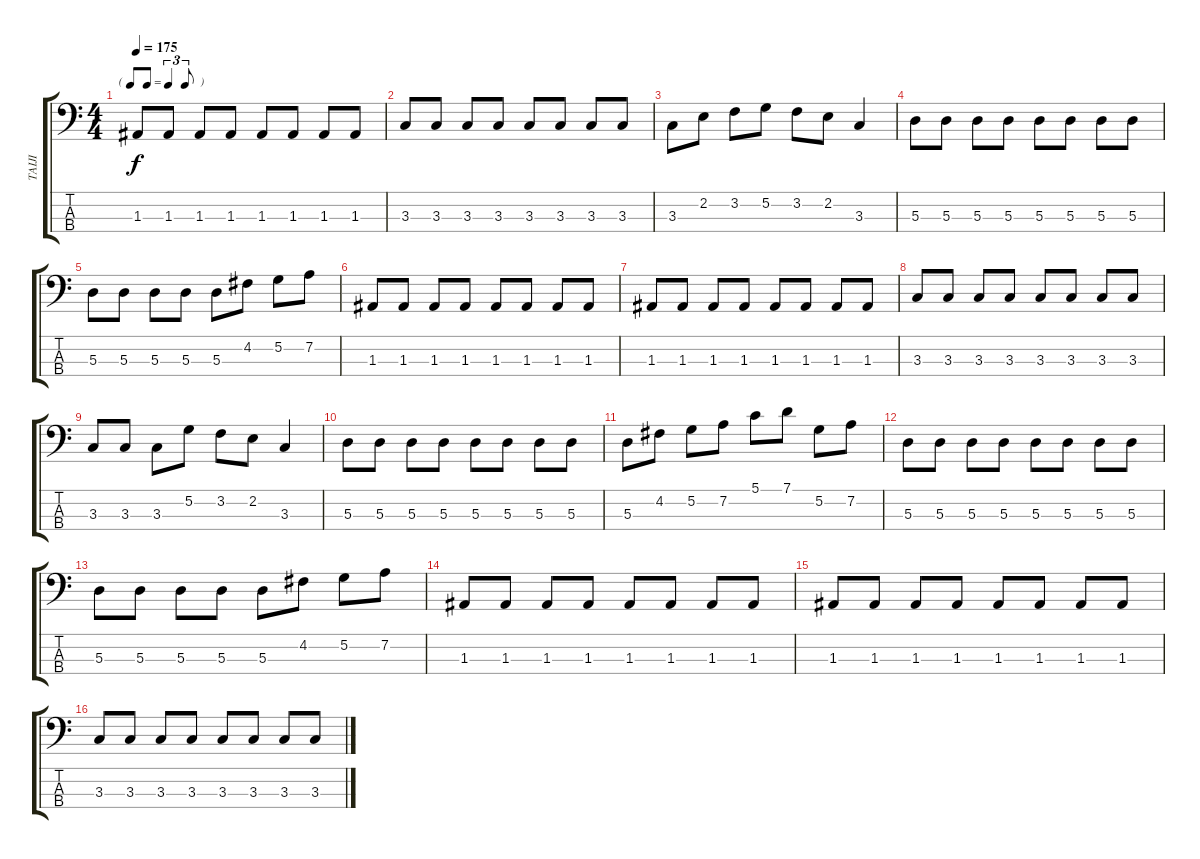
\track ("TAIJI" "TAIJI") {instrument electricbasspick}
\staff {score tabs}
\tuning (G2 D2 A1 E1) {hide}
\ts (4 4)
\tf triplet8th
\tempo 175
\clef f4
\ks c
1.3.8{dy f} 1.3.8 1.3.8 1.3.8 1.3.8 1.3.8 1.3.8 1.3.8 |
3.3.8 3.3.8 3.3.8 3.3.8 3.3.8 3.3.8 3.3.8 3.3.8 |
3.3.8 2.2.8 3.2.8 5.2.8 3.2.8 2.2.8 3.3.4 |
5.3.8 5.3.8 5.3.8 5.3.8 5.3.8 5.3.8 5.3.8 5.3.8 |
5.3.8 5.3.8 5.3.8 5.3.8 5.3.8 4.2.8 5.2.8 7.2.8 |
1.3.8 1.3.8 1.3.8 1.3.8 1.3.8 1.3.8 1.3.8 1.3.8 |
1.3.8 1.3.8 1.3.8 1.3.8 1.3.8 1.3.8 1.3.8 1.3.8 |
3.3.8 3.3.8 3.3.8 3.3.8 3.3.8 3.3.8 3.3.8 3.3.8 |
3.3.8 3.3.8 3.3.8 5.2.8 3.2.8 2.2.8 3.3.4 |
5.3.8 5.3.8 5.3.8 5.3.8 5.3.8 5.3.8 5.3.8 5.3.8 |
5.3.8 4.2.8 5.2.8 7.2.8 5.1.8 7.1.8 5.2.8 7.2.8 |
5.3.8 5.3.8 5.3.8 5.3.8 5.3.8 5.3.8 5.3.8 5.3.8 |
5.3.8 5.3.8 5.3.8 5.3.8 5.3.8 4.2.8 5.2.8 7.2.8 |
1.3.8 1.3.8 1.3.8 1.3.8 1.3.8 1.3.8 1.3.8 1.3.8 |
1.3.8 1.3.8 1.3.8 1.3.8 1.3.8 1.3.8 1.3.8 1.3.8 |
3.3.8 3.3.8 3.3.8 3.3.8 3.3.8 3.3.8 3.3.8 3.3.8
